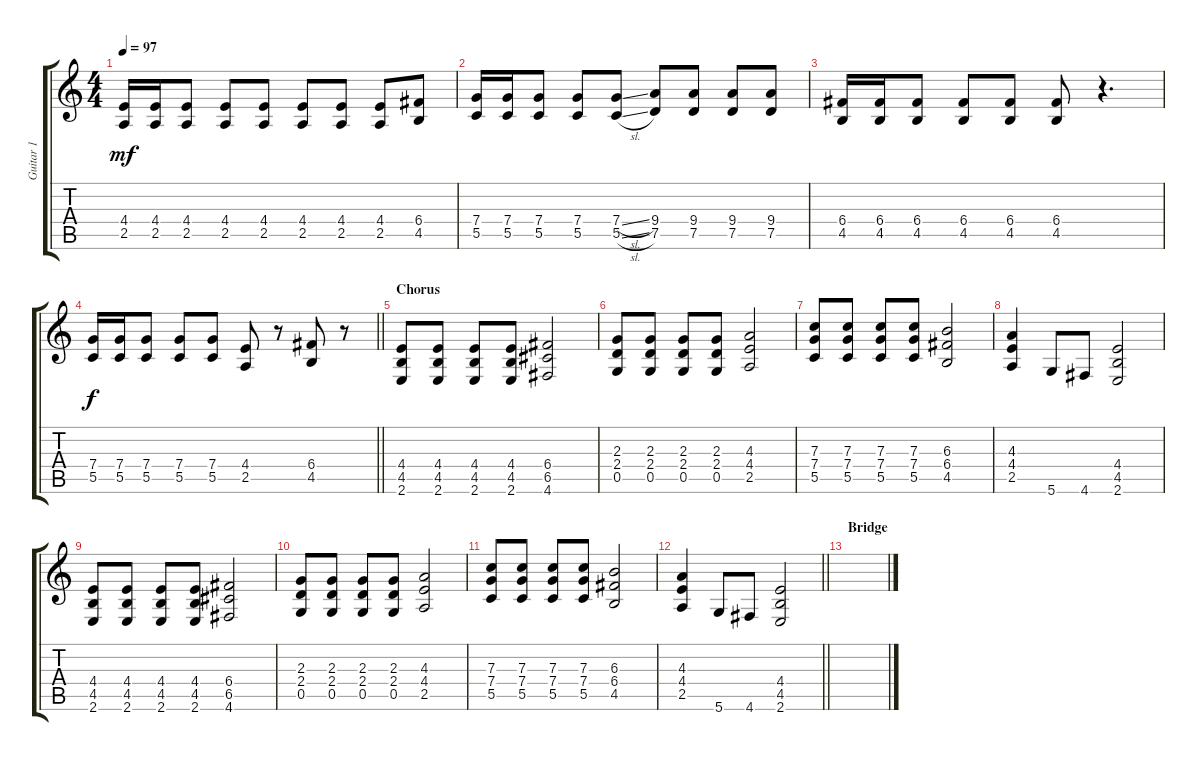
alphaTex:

\track ("Guitar 1" "Guitar 1") {instrument overdrivenguitar}
\staff {score tabs}
\tuning (D4 A3 F3 C3 G2 D2) {hide}
\ts (4 4)
\tempo 97
\clef g2
\ks c
(4.4 2.5).16{dy mf} (4.4 2.5).16 (4.4 2.5).8 (4.4 2.5).8 (4.4 2.5).8 (4.4 2.5).8 (4.4 2.5).8 (4.4 2.5).8 (6.4 4.5).8 |
(7.4 5.5).16 (7.4 5.5).16 (7.4 5.5).8 (7.4 5.5).8 (7.4{sl} 5.5{sl}).8 (9.4 7.5).8 (9.4 7.5).8 (9.4 7.5).8 (9.4 7.5).8 |
(6.4 4.5).16 (6.4 4.5).16 (6.4 4.5).8 (6.4 4.5).8 (6.4 4.5).8 (6.4 4.5).8 r.4{d} |
\barLineRight lightlight
(7.4 5.5).16{dy f} (7.4 5.5).16 (7.4 5.5).8 (7.4 5.5).8 (7.4 5.5).8 (4.4 2.5).8 r.8 (6.4 4.5).8 r.8 |
\section ("" "Chorus")
(4.4 4.5 2.6).8 (4.4 4.5 2.6).8 (4.4 4.5 2.6).8 (4.4 4.5 2.6).8 (6.4 6.5 4.6).2 |
(2.3 2.4 0.5).8 (2.3 2.4 0.5).8 (2.3 2.4 0.5).8 (2.3 2.4 0.5).8 (4.3 4.4 2.5).2 |
(7.3 7.4 5.5).8 (7.3 7.4 5.5).8 (7.3 7.4 5.5).8 (7.3 7.4 5.5).8 (6.3 6.4 4.5).2 |
(4.3 4.4 2.5).4 5.6.8 4.6.8 (4.4 4.5 2.6).2 |
(4.4 4.5 2.6).8 (4.4 4.5 2.6).8 (4.4 4.5 2.6).8 (4.4 4.5 2.6).8 (6.4 6.5 4.6).2 |
(2.3 2.4 0.5).8 (2.3 2.4 0.5).8 (2.3 2.4 0.5).8 (2.3 2.4 0.5).8 (4.3 4.4 2.5).2 |
(7.3 7.4 5.5).8 (7.3 7.4 5.5).8 (7.3 7.4 5.5).8 (7.3 7.4 5.5).8 (6.3 6.4 4.5).2 |
\barLineRight lightlight
(4.3 4.4 2.5).4 5.6.8 4.6.8 (4.4 4.5 2.6).2 |
\section ("" "Bridge")
